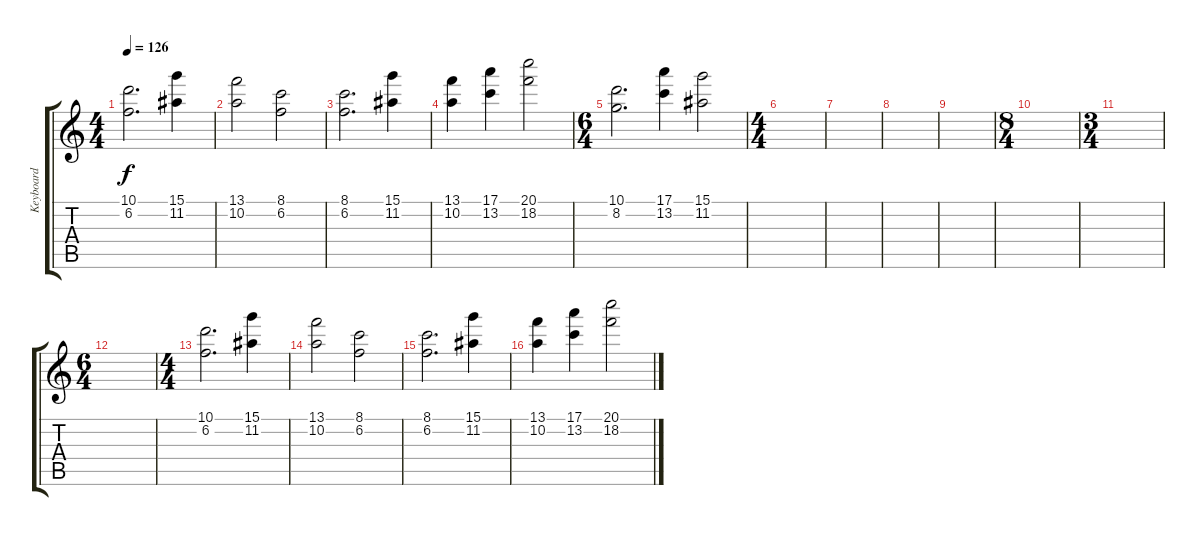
\track ("Keyboard" "Keyboard") {instrument acousticguitarsteel}
\staff {score tabs}
\tuning (E4 B3 G3 D3 A2 E2) {hide}
\ts (4 4)
\tempo 126
\clef g2
\ks c
(10.1 6.2).2{d dy f volume 8} (15.1 11.2).4 |
(13.1 10.2).2 (8.1 6.2).2 |
(8.1 6.2).2{d} (15.1 11.2).4 |
(13.1 10.2).4 (17.1 13.2).4 (20.1 18.2).2 |
\ts (6 4)
(10.1 8.2).2{d} (17.1 13.2).4 (15.1 11.2).2 |
\ts (4 4)
|
|
|
|
\ts (8 4)
|
\ts (3 4)
|
\ts (6 4)
|
\ts (4 4)
(10.1 6.2).2{d volume 8} (15.1 11.2).4 |
(13.1 10.2).2 (8.1 6.2).2 |
(8.1 6.2).2{d} (15.1 11.2).4 |
(13.1 10.2).4 (17.1 13.2).4 (20.1 18.2).2
